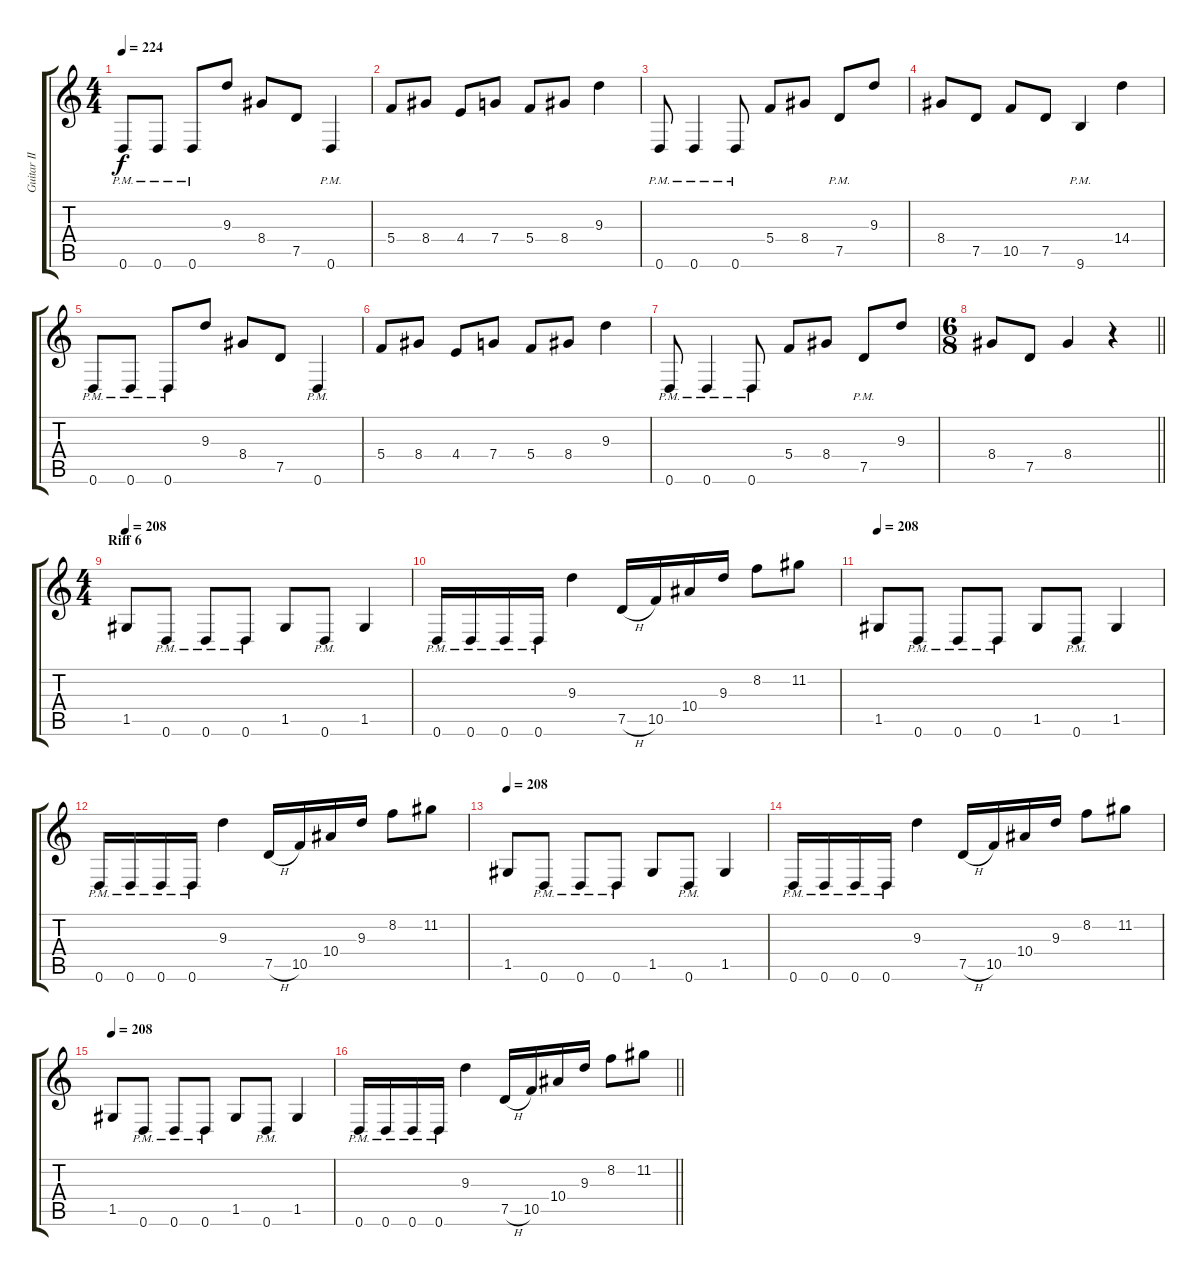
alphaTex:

\track ("Guitar II" "Guitar II") {instrument distortionguitar}
\staff {score tabs}
\tuning (D4 A3 F3 C3 G2 D2) {hide}
\ts (4 4)
\tempo 224
\clef g2
\ks c
0.6{pm}.8{dy f} 0.6{pm}.8 0.6{pm}.8 9.3.8 8.4.8 7.5.8 0.6{pm}.4 |
5.4.8 8.4.8 4.4.8 7.4.8 5.4.8 8.4.8 9.3.4 |
0.6{pm}.8 0.6{pm}.4 0.6{pm}.8 5.4.8 8.4.8 7.5{pm}.8 9.3.8 |
8.4.8 7.5.8 10.5.8 7.5.8 9.6{pm}.4 14.4.4 |
0.6{pm}.8 0.6{pm}.8 0.6{pm}.8 9.3.8 8.4.8 7.5.8 0.6{pm}.4 |
5.4.8 8.4.8 4.4.8 7.4.8 5.4.8 8.4.8 9.3.4 |
0.6{pm}.8 0.6{pm}.4 0.6{pm}.8 5.4.8 8.4.8 7.5{pm}.8 9.3.8 |
\ts (6 8)
\barLineRight lightlight
8.4.8 7.5.8 8.4.4 r.4 |
\ts (4 4)
\section ("" "Riff 6")
\tempo 208
1.5.8 0.6{pm}.8 0.6{pm}.8 0.6{pm}.8 1.5.8 0.6{pm}.8 1.5.4 |
0.6{pm}.16 0.6{pm}.16 0.6{pm}.16 0.6{pm}.16 9.3.4 7.5{h}.16 10.5.16 10.4.16 9.3.16 8.2.8 11.2.8 |
\tempo 208
1.5.8 0.6{pm}.8 0.6{pm}.8 0.6{pm}.8 1.5.8 0.6{pm}.8 1.5.4 |
0.6{pm}.16 0.6{pm}.16 0.6{pm}.16 0.6{pm}.16 9.3.4 7.5{h}.16 10.5.16 10.4.16 9.3.16 8.2.8 11.2.8 |
\tempo 208
1.5.8 0.6{pm}.8 0.6{pm}.8 0.6{pm}.8 1.5.8 0.6{pm}.8 1.5.4 |
0.6{pm}.16 0.6{pm}.16 0.6{pm}.16 0.6{pm}.16 9.3.4 7.5{h}.16 10.5.16 10.4.16 9.3.16 8.2.8 11.2.8 |
\tempo 208
1.5.8 0.6{pm}.8 0.6{pm}.8 0.6{pm}.8 1.5.8 0.6{pm}.8 1.5.4 |
\barLineRight lightlight
0.6{pm}.16 0.6{pm}.16 0.6{pm}.16 0.6{pm}.16 9.3.4 7.5{h}.16 10.5.16 10.4.16 9.3.16 8.2.8 11.2.8
